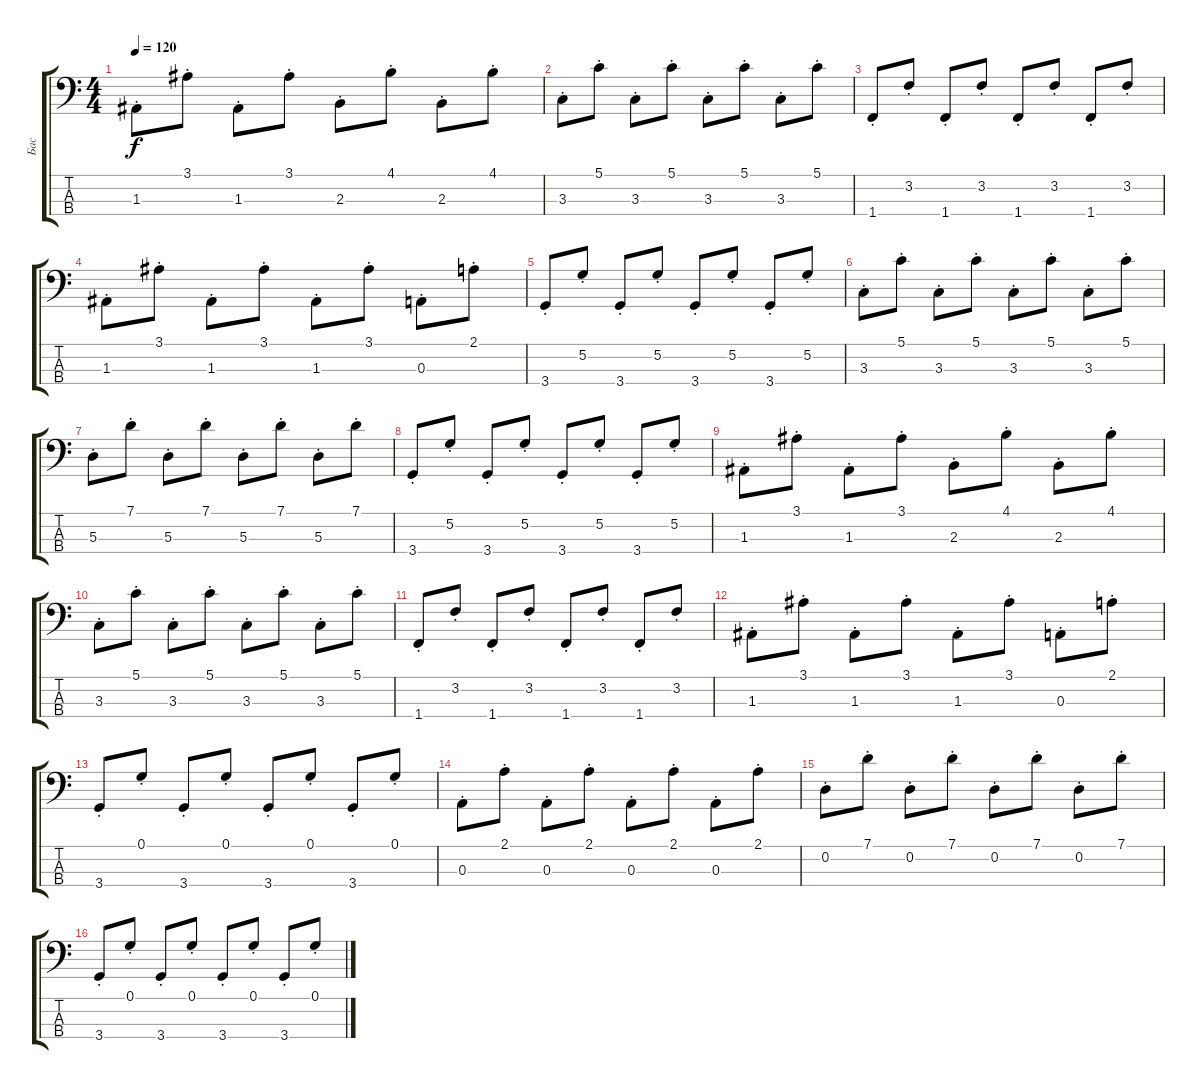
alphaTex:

\track ("Бас" "Бас") {instrument slapbass2}
\staff {score tabs}
\tuning (G2 D2 A1 E1) {hide}
\ts (4 4)
\tempo 120
\clef f4
\ks c
1.3{st}.8{dy f} 3.1{st}.8 1.3{st}.8 3.1{st}.8 2.3{st}.8 4.1{st}.8 2.3{st}.8 4.1{st}.8 |
3.3{st}.8 5.1{st}.8 3.3{st}.8 5.1{st}.8 3.3{st}.8 5.1{st}.8 3.3{st}.8 5.1{st}.8 |
1.4{st}.8 3.2{st}.8 1.4{st}.8 3.2{st}.8 1.4{st}.8 3.2{st}.8 1.4{st}.8 3.2{st}.8 |
1.3{st}.8 3.1{st}.8 1.3{st}.8 3.1{st}.8 1.3{st}.8 3.1{st}.8 0.3{st}.8 2.1{st}.8 |
3.4{st}.8 5.2{st}.8 3.4{st}.8 5.2{st}.8 3.4{st}.8 5.2{st}.8 3.4{st}.8 5.2{st}.8 |
3.3{st}.8 5.1{st}.8 3.3{st}.8 5.1{st}.8 3.3{st}.8 5.1{st}.8 3.3{st}.8 5.1{st}.8 |
5.3{st}.8 7.1{st}.8 5.3{st}.8 7.1{st}.8 5.3{st}.8 7.1{st}.8 5.3{st}.8 7.1{st}.8 |
3.4{st}.8 5.2{st}.8 3.4{st}.8 5.2{st}.8 3.4{st}.8 5.2{st}.8 3.4{st}.8 5.2{st}.8 |
1.3{st}.8 3.1{st}.8 1.3{st}.8 3.1{st}.8 2.3{st}.8 4.1{st}.8 2.3{st}.8 4.1{st}.8 |
3.3{st}.8 5.1{st}.8 3.3{st}.8 5.1{st}.8 3.3{st}.8 5.1{st}.8 3.3{st}.8 5.1{st}.8 |
1.4{st}.8 3.2{st}.8 1.4{st}.8 3.2{st}.8 1.4{st}.8 3.2{st}.8 1.4{st}.8 3.2{st}.8 |
1.3{st}.8 3.1{st}.8 1.3{st}.8 3.1{st}.8 1.3{st}.8 3.1{st}.8 0.3{st}.8 2.1{st}.8 |
3.4{st}.8 0.1{st}.8 3.4{st}.8 0.1{st}.8 3.4{st}.8 0.1{st}.8 3.4{st}.8 0.1{st}.8 |
0.3{st}.8 2.1{st}.8 0.3{st}.8 2.1{st}.8 0.3{st}.8 2.1{st}.8 0.3{st}.8 2.1{st}.8 |
0.2{st}.8 7.1{st}.8 0.2{st}.8 7.1{st}.8 0.2{st}.8 7.1{st}.8 0.2{st}.8 7.1{st}.8 |
3.4{st}.8 0.1{st}.8 3.4{st}.8 0.1{st}.8 3.4{st}.8 0.1{st}.8 3.4{st}.8 0.1{st}.8
